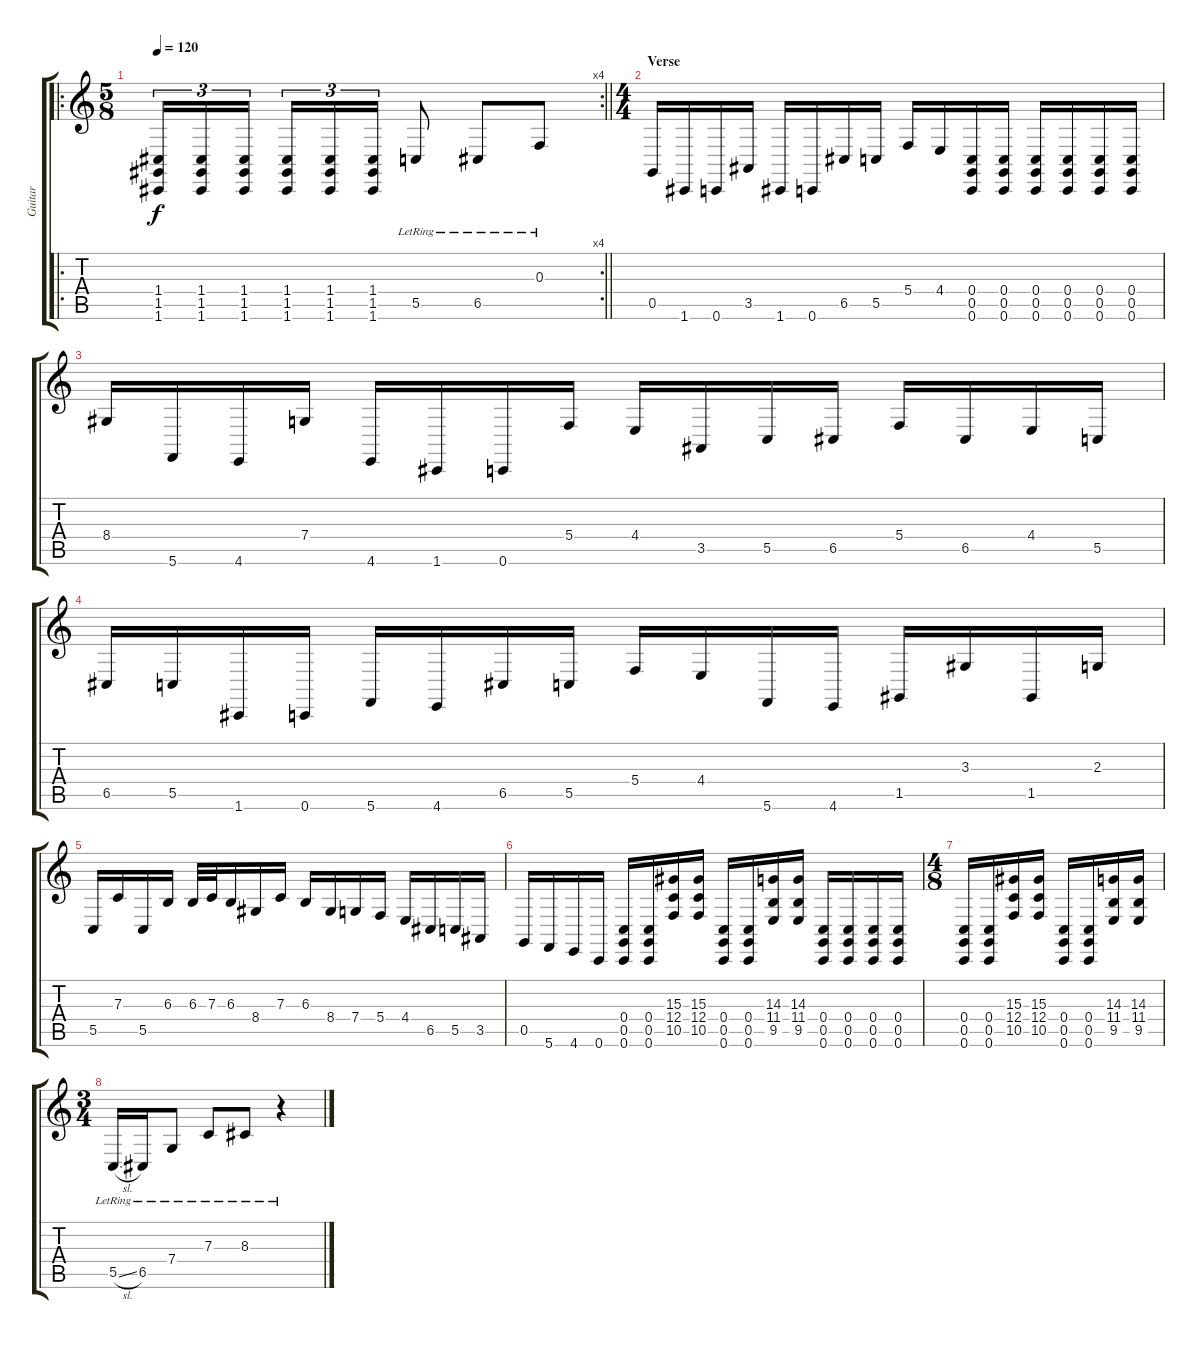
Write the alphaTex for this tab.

\track ("Guitar" "Guitar") {instrument brightacousticpiano}
\staff {score tabs}
\tuning (D4 A3 F3 C3 G2 C2) {hide}
\ro
\rc 4
\ts (5 8)
\tempo 120
\clef g2
\barLineRight lightlight
\ks c
(1.4 1.5 1.6).16{tu (3 2) dy f} (1.4 1.5 1.6).16{tu (3 2)} (1.4 1.5 1.6).16{tu (3 2)} (1.4 1.5 1.6).16{tu (3 2)} (1.4 1.5 1.6).16{tu (3 2)} (1.4 1.5 1.6).16{tu (3 2)} 5.5{lr}.8 6.5{lr}.8 0.3{lr}.8 |
\ts (4 4)
\section ("" "Verse")
0.5.16 1.6.16 0.6.16 3.5.16 1.6.16 0.6.16 6.5.16 5.5.16 5.4.16 4.4.16 (0.4 0.5 0.6).16 (0.4 0.5 0.6).16 (0.4 0.5 0.6).16 (0.4 0.5 0.6).16 (0.4 0.5 0.6).16 (0.4 0.5 0.6).16 |
8.4.16 5.6.16 4.6.16 7.4.16 4.6.16 1.6.16 0.6.16 5.4.16 4.4.16 3.5.16 5.5.16 6.5.16 5.4.16 6.5.16 4.4.16 5.5.16 |
6.5.16 5.5.16 1.6.16 0.6.16 5.6.16 4.6.16 6.5.16 5.5.16 5.4.16 4.4.16 5.6.16 4.6.16 1.5.16 3.3.16 1.5.16 2.3.16 |
5.5.16 7.3.16 5.5.16 6.3.16 6.3.32 7.3.32 6.3.16 8.4.16 7.3.16 6.3.16 8.4.16 7.4.16 5.4.16 4.4.16 6.5.16 5.5.16 3.5.16 |
0.5.16 5.6.16 4.6.16 0.6.16 (0.4 0.5 0.6).16 (0.4 0.5 0.6).16 (15.3 12.4 10.5).16 (15.3 12.4 10.5).16 (0.4 0.5 0.6).16 (0.4 0.5 0.6).16 (14.3 11.4 9.5).16 (14.3 11.4 9.5).16 (0.4 0.5 0.6).16 (0.4 0.5 0.6).16 (0.4 0.5 0.6).16 (0.4 0.5 0.6).16 |
\ts (4 8)
(0.4 0.5 0.6).16 (0.4 0.5 0.6).16 (15.3 12.4 10.5).16 (15.3 12.4 10.5).16 (0.4 0.5 0.6).16 (0.4 0.5 0.6).16 (14.3 11.4 9.5).16 (14.3 11.4 9.5).16 |
\ts (3 4)
5.5{sl lr}.16 6.5{lr}.16 7.4{lr}.8 7.3{lr}.8 8.3{lr}.8 r.4
